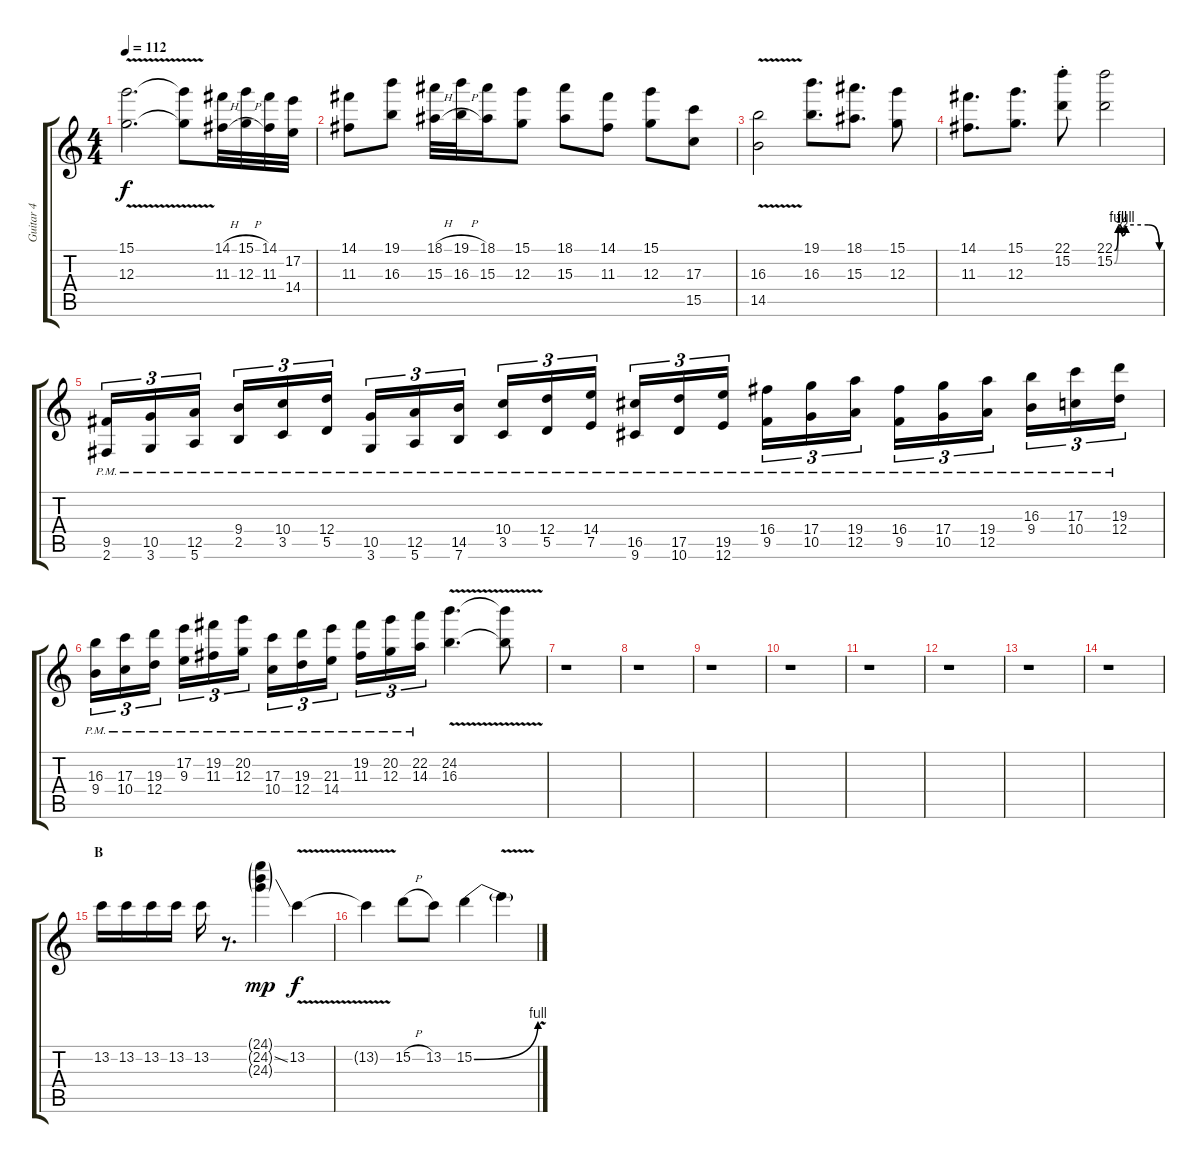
\track ("Guitar 4" "Guitar 4") {instrument distortionguitar}
\staff {score tabs}
\tuning (E4 B3 G3 D3 A2 E2) {hide}
\ts (4 4)
\tempo 112
\clef g2
\ks c
(15.1{v} 12.3{v}).2{d dy f} (15.1{t} 12.3{t}).8 (14.1{h} 11.3{h}).32 (15.1{h} 12.3{h}).32 (14.1 11.3).32 (17.2 14.4).32 |
(14.1 11.3).8 (19.1 16.3).8 (18.1{h} 15.3{h}).32 (19.1{h} 16.3{h}).32 (18.1 15.3).16 (15.1 12.3).8 (18.1 15.3).8 (14.1 11.3).8 (15.1 12.3).8 (17.3 15.5).8 |
(16.3{v} 14.5{v}).2 (19.1 16.3).8{d} (18.1 15.3).8{d} (15.1 12.3).8 |
(14.1 11.3).8{d} (15.1 12.3).8{d} (22.1{st} 15.2{st}).8 (22.1{be (custom 0 0 5 4 10 2 15 4 45 4 60 0)} 15.2{be (custom 0 0 5 4 10 2 15 4 45 4 60 0)}).2 |
(9.5 2.6{pm}).16{tu (3 2)} (10.5 3.6{pm}).16{tu (3 2)} (12.5 5.6{pm}).16{tu (3 2)} (9.4 2.5{pm}).16{tu (3 2)} (10.4 3.5{pm}).16{tu (3 2)} (12.4 5.5{pm}).16{tu (3 2)} (10.5 3.6{pm}).16{tu (3 2)} (12.5 5.6{pm}).16{tu (3 2)} (14.5 7.6{pm}).16{tu (3 2)} (10.4 3.5{pm}).16{tu (3 2)} (12.4 5.5{pm}).16{tu (3 2)} (14.4 7.5{pm}).16{tu (3 2)} (16.5 9.6{pm}).16{tu (3 2)} (17.5 10.6{pm}).16{tu (3 2)} (19.5 12.6{pm}).16{tu (3 2)} (16.4 9.5{pm}).16{tu (3 2)} (17.4 10.5{pm}).16{tu (3 2)} (19.4 12.5{pm}).16{tu (3 2)} (16.4 9.5{pm}).16{tu (3 2)} (17.4 10.5{pm}).16{tu (3 2)} (19.4 12.5{pm}).16{tu (3 2)} (16.3 9.4{pm}).16{tu (3 2)} (17.3 10.4{pm}).16{tu (3 2)} (19.3 12.4{pm}).16{tu (3 2)} |
(16.3 9.4{pm}).16{tu (3 2)} (17.3 10.4{pm}).16{tu (3 2)} (19.3 12.4{pm}).16{tu (3 2)} (17.2 9.3{pm}).16{tu (3 2)} (19.2 11.3{pm}).16{tu (3 2)} (20.2 12.3{pm}).16{tu (3 2)} (17.3 10.4{pm}).16{tu (3 2)} (19.3 12.4{pm}).16{tu (3 2)} (21.3 14.4{pm}).16{tu (3 2)} (19.2 11.3{pm}).16{tu (3 2)} (20.2 12.3{pm}).16{tu (3 2)} (22.2 14.3{pm}).16{tu (3 2)} (24.2{v} 16.3{v}).4{d} (24.2{t} 16.3{t}).8 |
r.1 |
r.1 |
r.1 |
r.1 |
r.1 |
r.1 |
r.1 |
r.1 |
\section ("" "B")
13.2.16 13.2.16 13.2.16 13.2.16 13.2.16 r.8{d} (24.1{g} 24.2{ss g} 24.3{g}).4{dy mp} 13.2{v}.4{dy f} |
13.2{t}.4 15.2{h}.8 13.2.8 15.2{be (bend 0 0 60 4)}.4 15.2{v t}.4
